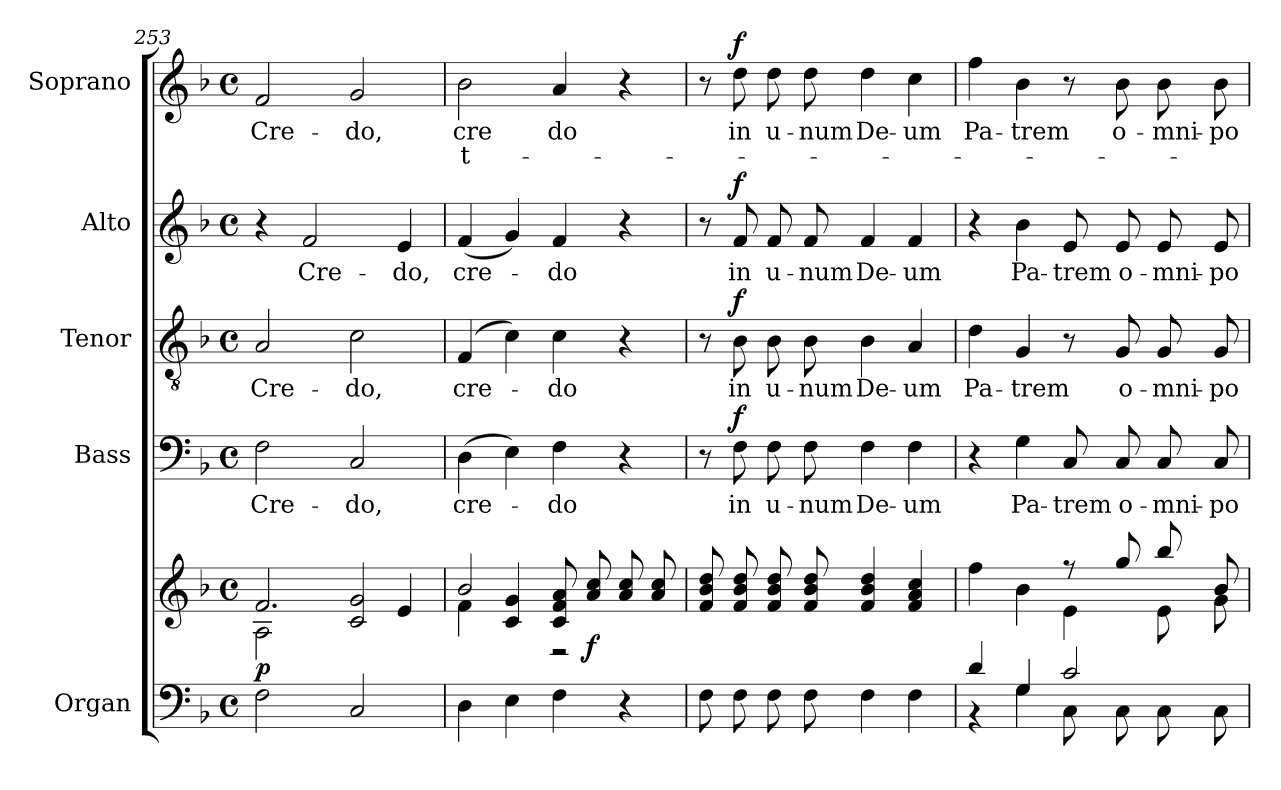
**kern	**kern	**dynam	**kern	**text	**dynam	**kern	**text	**dynam	**kern	**text	**dynam	**kern	**text	**text	**dynam
*part5	*part5	*part5	*part4	*part4	*part4	*part3	*part3	*part3	*part2	*part2	*part2	*part1	*part1	*part1	*part1
*staff6	*staff5	*staff5/6	*staff4	*staff4	*staff4	*staff3	*staff3	*staff3	*staff2	*staff2	*staff2	*staff1	*staff1	*staff1	*staff1
*I"Organ	*	*	*I"Bass	*	*	*I"Tenor	*	*	*I"Alto	*	*	*I"Soprano	*	*	*
*I'Org.	*	*	*I'B.	*	*	*I'T.	*	*	*I'A.	*	*	*I'S.	*	*	*
!!LO:PB:g=z
*clefF4	*clefG2	*	*clefF4	*	*	*clefGv2	*	*	*clefG2	*	*	*clefG2	*	*	*
*	*	*	*	*	*	*ITrd7c12	*	*	*	*	*	*	*	*	*
*k[b-]	*k[b-]	*	*k[b-]	*	*	*k[b-]	*	*	*k[b-]	*	*	*k[b-]	*	*	*
*F:	*F:	*	*F:	*	*	*F:	*	*	*F:	*	*	*F:	*	*	*
*M4/4	*M4/4	*	*M4/4	*	*	*M4/4	*	*	*M4/4	*	*	*M4/4	*	*	*
*met(c)	*met(c)	*	*met(c)	*	*	*met(c)	*	*	*met(c)	*	*	*met(c)	*	*	*
*MM120	*MM120	*	*MM120	*	*	*MM120	*	*	*MM120	*	*	*MM120	*	*	*
=253	=253	=253	=253	=253	=253	=253	=253	=253	=253	=253	=253	=253	=253	=253	=253
*	*^	*	*	*	*	*	*	*	*	*	*	*	*	*	*
!	!	!	!	!	!LO:LY:b:color=#000000	!	!	!	!	!	!	!	!	!	!	!
!	!	!	!	!	!	!	!	!LO:LY:b:color=#000000	!	!	!	!	!	!	!	!
!	!	!	!	!	!	!	!	!	!	!	!	!	!	!LO:LY:b:color=#000000	!	!
2Fi\	2.fi/	2Ai\	p	2Fi\	Cre-	.	2AAi/	Cre-	.	4r	.	.	2fi/	Cre-	.	.
!	!	!	!	!	!	!	!	!	!	!	!LO:LY:b:color=#000000	!	!	!	!	!
.	.	.	.	.	.	.	.	.	.	2fi/	Cre-	.	.	.	.	.
!	!	!	!	!	!LO:LY:b:color=#000000	!	!	!	!	!	!	!	!	!	!	!
!	!	!	!	!	!	!	!	!LO:LY:b:color=#000000	!	!	!	!	!	!	!	!
!	!	!	!	!	!	!	!	!	!	!	!	!	!	!LO:LY:b:color=#000000	!	!
2Ci/	.	2ci/ 2gi	.	2Ci/	-do,	.	2Ci\	-do,	.	.	.	.	2gi/	-do,	.	.
!	!	!	!	!	!	!	!	!	!	!	!LO:LY:b:color=#000000	!	!	!	!	!
.	4ei/	.	.	.	.	.	.	.	.	4ei/	-do,	.	.	.	.	.
=254	=254	=254	=254	=254	=254	=254	=254	=254	=254	=254	=254	=254	=254	=254	=254	=254
!	!	!	!	!	!LO:LY:b:color=#000000	!	!	!	!	!	!	!	!	!	!	!
!	!	!	!	!	!	!	!	!LO:LY:b:color=#000000	!	!	!	!	!	!	!	!
!	!	!	!	!	!	!	!	!	!	!	!LO:LY:b:color=#000000	!	!	!	!	!
!	!	!	!	!	!	!	!	!	!	!	!	!	!	!LO:LY:b:color=#000000	!LO:LY:b:color=#000000	!
4Di\	2b-i/	4fi\	.	(4Di\	cre-	.	(4FFi/	cre-	.	(4fi/	cre-	.	2b-i\	cre	t-	.
4Ei\	.	4ci/ 4gi	.	4Ei\)	.	.	4Ci\)	.	.	4gi/)	.	.	.	.	.	.
!	!	!	!	!	!LO:LY:b:color=#000000	!	!	!	!	!	!	!	!	!	!	!
!	!	!	!	!	!	!	!	!LO:LY:b:color=#000000	!	!	!	!	!	!	!	!
!	!	!	!	!	!	!	!	!	!	!	!LO:LY:b:color=#000000	!	!	!	!	!
!	!	!	!	!	!	!	!	!	!	!	!	!	!	!LO:LY:b:color=#000000	!	!
4Fi\	8ci/ 8fi 8ai	2r	.	4Fi\	-do	.	4Ci\	-do	.	4fi/	-do	.	4ai/	-do	.	.
.	8ai/ 8cci	.	f	.	.	.	.	.	.	.	.	.	.	.	.	.
4r	8ai/ 8cci	.	.	4r	.	.	4r	.	.	4r	.	.	4r	.	.	.
.	8ai/ 8cci	.	.	.	.	.	.	.	.	.	.	.	.	.	.	.
*	*v	*v	*	*	*	*	*	*	*	*	*	*	*	*	*	*
=255	=255	=255	=255	=255	=255	=255	=255	=255	=255	=255	=255	=255	=255	=255	=255
8Fi\	8fi/ 8b-i 8ddi	.	8r	.	.	8r	.	.	8r	.	.	8r	.	.	.
!	!	!	!	!LO:LY:b:color=#000000	!	!	!	!	!	!	!	!	!	!	!
!	!	!	!	!	!	!	!LO:LY:b:color=#000000	!	!	!	!	!	!	!	!
!	!	!	!	!	!	!	!	!	!	!LO:LY:b:color=#000000	!	!	!	!	!
!	!	!	!	!	!	!	!	!	!	!	!	!	!LO:LY:b:color=#000000	!	!
8Fi\	8fi/ 8b-i 8ddi	.	8Fi\	in	f	8BB-i\	in	f	8fi/	in	f	8ddi\	in	.	f
!	!	!	!	!LO:LY:b:color=#000000	!	!	!	!	!	!	!	!	!	!	!
!	!	!	!	!	!	!	!LO:LY:b:color=#000000	!	!	!	!	!	!	!	!
!	!	!	!	!	!	!	!	!	!	!LO:LY:b:color=#000000	!	!	!	!	!
!	!	!	!	!	!	!	!	!	!	!	!	!	!LO:LY:b:color=#000000	!	!
8Fi\	8fi/ 8b-i 8ddi	.	8Fi\	u-	.	8BB-i\	u-	.	8fi/	u-	.	8ddi\	u-	.	.
!	!	!	!	!LO:LY:b:color=#000000	!	!	!	!	!	!	!	!	!	!	!
!	!	!	!	!	!	!	!LO:LY:b:color=#000000	!	!	!	!	!	!	!	!
!	!	!	!	!	!	!	!	!	!	!LO:LY:b:color=#000000	!	!	!	!	!
!	!	!	!	!	!	!	!	!	!	!	!	!	!LO:LY:b:color=#000000	!	!
8Fi\	8fi/ 8b-i 8ddi	.	8Fi\	-num	.	8BB-i\	-num	.	8fi/	-num	.	8ddi\	-num	.	.
!	!	!	!	!LO:LY:b:color=#000000	!	!	!	!	!	!	!	!	!	!	!
!	!	!	!	!	!	!	!LO:LY:b:color=#000000	!	!	!	!	!	!	!	!
!	!	!	!	!	!	!	!	!	!	!LO:LY:b:color=#000000	!	!	!	!	!
!	!	!	!	!	!	!	!	!	!	!	!	!	!LO:LY:b:color=#000000	!	!
4Fi\	4fi/ 4b-i 4ddi	.	4Fi\	De-	.	4BB-i\	De-	.	4fi/	De-	.	4ddi\	De-	.	.
!	!	!	!	!LO:LY:b:color=#000000	!	!	!	!	!	!	!	!	!	!	!
!	!	!	!	!	!	!	!LO:LY:b:color=#000000	!	!	!	!	!	!	!	!
!	!	!	!	!	!	!	!	!	!	!LO:LY:b:color=#000000	!	!	!	!	!
!	!	!	!	!	!	!	!	!	!	!	!	!	!LO:LY:b:color=#000000	!	!
4Fi\	4fi/ 4ai 4cci	.	4Fi\	-um	.	4AAi/	-um	.	4fi/	-um	.	4cci\	-um	.	.
=256	=256	=256	=256	=256	=256	=256	=256	=256	=256	=256	=256	=256	=256	=256	=256
*^	*^	*	*	*	*	*	*	*	*	*	*	*	*	*	*
!	!	!	!	!	!	!	!	!	!LO:LY:b:color=#000000	!	!	!	!	!	!	!	!
!	!	!	!	!	!	!	!	!	!	!	!	!	!	!	!LO:LY:b:color=#000000	!	!
4di/	4r	4ffi\	2ryy	.	4r	.	.	4Di\	Pa-	.	4r	.	.	4ffi\	Pa-	.	.
!	!	!	!	!	!	!LO:LY:b:color=#000000	!	!	!	!	!	!	!	!	!	!	!
!	!	!	!	!	!	!	!	!	!LO:LY:b:color=#000000	!	!	!	!	!	!	!	!
!	!	!	!	!	!	!	!	!	!	!	!	!LO:LY:b:color=#000000	!	!	!	!	!
!	!	!	!	!	!	!	!	!	!	!	!	!	!	!	!LO:LY:b:color=#000000	!	!
4Gi/	4Gi\	4b-i\	.	.	4Gi\	Pa-	.	4GGi/	-trem	.	4b-i\	Pa-	.	4b-i\	-trem	.	.
!	!	!	!	!	!	!LO:LY:b:color=#000000	!	!	!	!	!	!	!	!	!	!	!
!	!	!	!	!	!	!	!	!	!	!	!	!LO:LY:b:color=#000000	!	!	!	!	!
2ci/	8Ci\	8r	4ei\	.	8Ci/	-trem	.	8r	.	.	8ei/	-trem	.	8r	.	.	.
!	!	!	!	!	!	!LO:LY:b:color=#000000	!	!	!	!	!	!	!	!	!	!	!
!	!	!	!	!	!	!	!	!	!LO:LY:b:color=#000000	!	!	!	!	!	!	!	!
!	!	!	!	!	!	!	!	!	!	!	!	!LO:LY:b:color=#000000	!	!	!	!	!
!	!	!	!	!	!	!	!	!	!	!	!	!	!	!	!LO:LY:b:color=#000000	!	!
.	8Ci\	8ggi/	.	.	8Ci/	o-	.	8GGi/	o-	.	8ei/	o-	.	8b-i\	o-	.	.
!	!	!	!	!	!	!LO:LY:b:color=#000000	!	!	!	!	!	!	!	!	!	!	!
!	!	!	!	!	!	!	!	!	!LO:LY:b:color=#000000	!	!	!	!	!	!	!	!
!	!	!	!	!	!	!	!	!	!	!	!	!LO:LY:b:color=#000000	!	!	!	!	!
!	!	!	!	!	!	!	!	!	!	!	!	!	!	!	!LO:LY:b:color=#000000	!	!
.	8Ci\	8bb-i/	8ei\	.	8Ci/	-mni-	.	8GGi/	-mni-	.	8ei/	-mni-	.	8b-i\	-mni-	.	.
!	!	!	!	!	!	!LO:LY:b:color=#000000	!	!	!	!	!	!	!	!	!	!	!
!	!	!	!	!	!	!	!	!	!LO:LY:b:color=#000000	!	!	!	!	!	!	!	!
!	!	!	!	!	!	!	!	!	!	!	!	!LO:LY:b:color=#000000	!	!	!	!	!
!	!	!	!	!	!	!	!	!	!	!	!	!	!	!	!LO:LY:b:color=#000000	!	!
.	8Ci\	8b-i/	8gi\	.	8Ci/	-po-	.	8GGi/	-po-	.	8ei/	-po-	.	8b-i\	-po-	.	.
*v	*v	*	*	*	*	*	*	*	*	*	*	*	*	*	*	*	*
*	*v	*v	*	*	*	*	*	*	*	*	*	*	*	*	*	*
=	=	=	=	=	=	=	=	=	=	=	=	=	=	=	=
*-	*-	*-	*-	*-	*-	*-	*-	*-	*-	*-	*-	*-	*-	*-	*-
